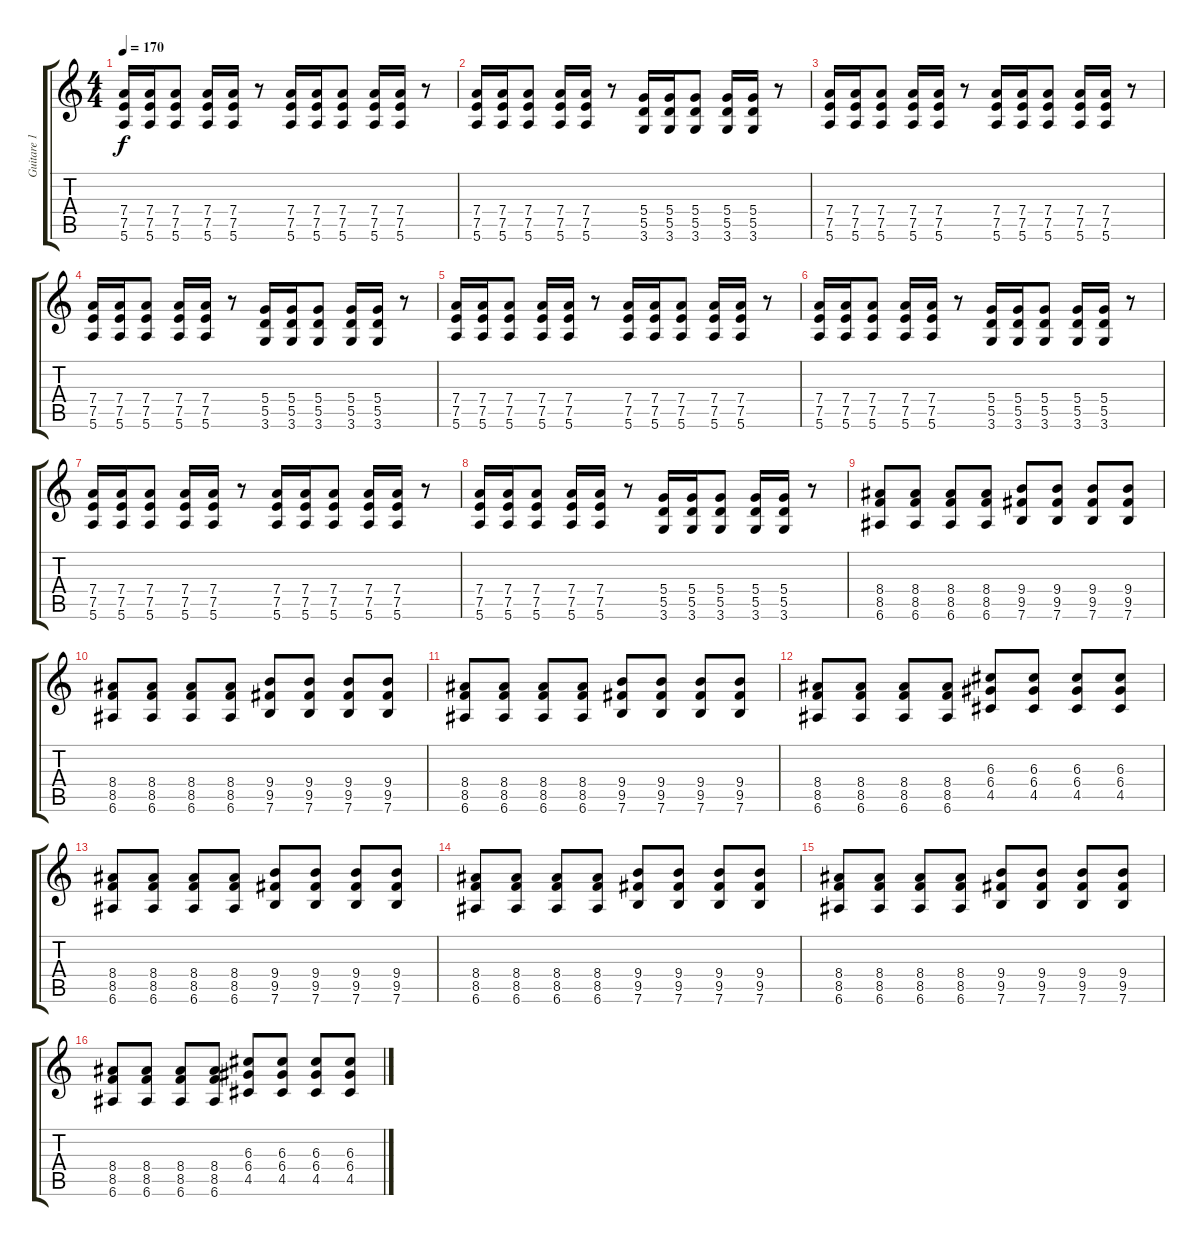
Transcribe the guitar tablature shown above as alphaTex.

\track ("Guitare 1" "Guitare 1") {instrument distortionguitar}
\staff {score tabs}
\tuning (E4 B3 G3 D3 A2 E2) {hide}
\ts (4 4)
\tempo 170
\clef g2
\ks c
(7.4 7.5 5.6).16{dy f} (7.4 7.5 5.6).16 (7.4 7.5 5.6).8 (7.4 7.5 5.6).16 (7.4 7.5 5.6).16 r.8 (7.4 7.5 5.6).16 (7.4 7.5 5.6).16 (7.4 7.5 5.6).8 (7.4 7.5 5.6).16 (7.4 7.5 5.6).16 r.8 |
(7.4 7.5 5.6).16 (7.4 7.5 5.6).16 (7.4 7.5 5.6).8 (7.4 7.5 5.6).16 (7.4 7.5 5.6).16 r.8 (5.4 5.5 3.6).16 (5.4 5.5 3.6).16 (5.4 5.5 3.6).8 (5.4 5.5 3.6).16 (5.4 5.5 3.6).16 r.8 |
(7.4 7.5 5.6).16 (7.4 7.5 5.6).16 (7.4 7.5 5.6).8 (7.4 7.5 5.6).16 (7.4 7.5 5.6).16 r.8 (7.4 7.5 5.6).16 (7.4 7.5 5.6).16 (7.4 7.5 5.6).8 (7.4 7.5 5.6).16 (7.4 7.5 5.6).16 r.8 |
(7.4 7.5 5.6).16 (7.4 7.5 5.6).16 (7.4 7.5 5.6).8 (7.4 7.5 5.6).16 (7.4 7.5 5.6).16 r.8 (5.4 5.5 3.6).16 (5.4 5.5 3.6).16 (5.4 5.5 3.6).8 (5.4 5.5 3.6).16 (5.4 5.5 3.6).16 r.8 |
(7.4 7.5 5.6).16 (7.4 7.5 5.6).16 (7.4 7.5 5.6).8 (7.4 7.5 5.6).16 (7.4 7.5 5.6).16 r.8 (7.4 7.5 5.6).16 (7.4 7.5 5.6).16 (7.4 7.5 5.6).8 (7.4 7.5 5.6).16 (7.4 7.5 5.6).16 r.8 |
(7.4 7.5 5.6).16 (7.4 7.5 5.6).16 (7.4 7.5 5.6).8 (7.4 7.5 5.6).16 (7.4 7.5 5.6).16 r.8 (5.4 5.5 3.6).16 (5.4 5.5 3.6).16 (5.4 5.5 3.6).8 (5.4 5.5 3.6).16 (5.4 5.5 3.6).16 r.8 |
(7.4 7.5 5.6).16 (7.4 7.5 5.6).16 (7.4 7.5 5.6).8 (7.4 7.5 5.6).16 (7.4 7.5 5.6).16 r.8 (7.4 7.5 5.6).16 (7.4 7.5 5.6).16 (7.4 7.5 5.6).8 (7.4 7.5 5.6).16 (7.4 7.5 5.6).16 r.8 |
(7.4 7.5 5.6).16 (7.4 7.5 5.6).16 (7.4 7.5 5.6).8 (7.4 7.5 5.6).16 (7.4 7.5 5.6).16 r.8 (5.4 5.5 3.6).16 (5.4 5.5 3.6).16 (5.4 5.5 3.6).8 (5.4 5.5 3.6).16 (5.4 5.5 3.6).16 r.8 |
(8.4 8.5 6.6).8 (8.4 8.5 6.6).8 (8.4 8.5 6.6).8 (8.4 8.5 6.6).8 (9.4 9.5 7.6).8 (9.4 9.5 7.6).8 (9.4 9.5 7.6).8 (9.4 9.5 7.6).8 |
(8.4 8.5 6.6).8 (8.4 8.5 6.6).8 (8.4 8.5 6.6).8 (8.4 8.5 6.6).8 (9.4 9.5 7.6).8 (9.4 9.5 7.6).8 (9.4 9.5 7.6).8 (9.4 9.5 7.6).8 |
(8.4 8.5 6.6).8 (8.4 8.5 6.6).8 (8.4 8.5 6.6).8 (8.4 8.5 6.6).8 (9.4 9.5 7.6).8 (9.4 9.5 7.6).8 (9.4 9.5 7.6).8 (9.4 9.5 7.6).8 |
(8.4 8.5 6.6).8 (8.4 8.5 6.6).8 (8.4 8.5 6.6).8 (8.4 8.5 6.6).8 (6.3 6.4 4.5).8 (6.3 6.4 4.5).8 (6.3 6.4 4.5).8 (6.3 6.4 4.5).8 |
(8.4 8.5 6.6).8 (8.4 8.5 6.6).8 (8.4 8.5 6.6).8 (8.4 8.5 6.6).8 (9.4 9.5 7.6).8 (9.4 9.5 7.6).8 (9.4 9.5 7.6).8 (9.4 9.5 7.6).8 |
(8.4 8.5 6.6).8 (8.4 8.5 6.6).8 (8.4 8.5 6.6).8 (8.4 8.5 6.6).8 (9.4 9.5 7.6).8 (9.4 9.5 7.6).8 (9.4 9.5 7.6).8 (9.4 9.5 7.6).8 |
(8.4 8.5 6.6).8 (8.4 8.5 6.6).8 (8.4 8.5 6.6).8 (8.4 8.5 6.6).8 (9.4 9.5 7.6).8 (9.4 9.5 7.6).8 (9.4 9.5 7.6).8 (9.4 9.5 7.6).8 |
(8.4 8.5 6.6).8 (8.4 8.5 6.6).8 (8.4 8.5 6.6).8 (8.4 8.5 6.6).8 (6.3 6.4 4.5).8 (6.3 6.4 4.5).8 (6.3 6.4 4.5).8 (6.3 6.4 4.5).8
